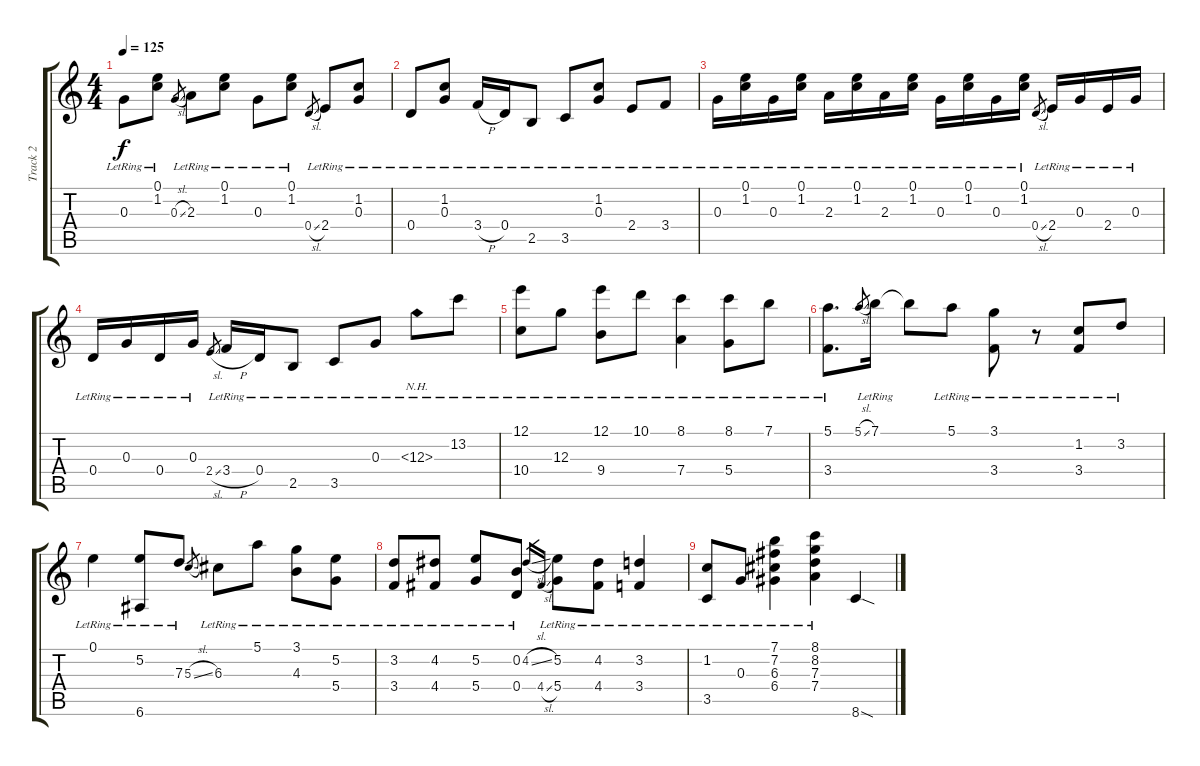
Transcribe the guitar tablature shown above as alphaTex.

\track ("Track 2" "Track 2") {instrument electricguitarjazz}
\staff {score tabs}
\tuning (E4 B3 G3 D3 A2 E2) {hide}
\ts (4 4)
\tempo 125
\clef g2
\ks c
0.3{lr}.8{dy f} (0.1{lr} 1.2{lr}).8 0.3{sl}.8{gr} 2.3{lr}.8 (0.1{lr} 1.2{lr}).8 0.3{lr}.8 (0.1{lr} 1.2{lr}).8 0.4{sl}.8{gr} 2.4{lr}.8 (1.2{lr} 0.3{lr}).8 |
0.4{lr}.8 (1.2{lr} 0.3{lr}).8 3.4{h lr}.16 0.4{lr}.16 2.5{lr}.8 3.5{lr}.8 (1.2{lr} 0.3{lr}).8 2.4{lr}.8 3.4{lr}.8 |
0.3{lr}.16 (0.1{lr} 1.2{lr}).16 0.3{lr}.16 (0.1{lr} 1.2{lr}).16 2.3{lr}.16 (0.1{lr} 1.2{lr}).16 2.3{lr}.16 (0.1{lr} 1.2{lr}).16 0.3{lr}.16 (0.1{lr} 1.2{lr}).16 0.3{lr}.16 (0.1{lr} 1.2{lr}).16 0.4{sl}.8{gr} 2.4{lr}.16 0.3{lr}.16 2.4{lr}.16 0.3{lr}.16 |
0.4{lr}.16 0.3{lr}.16 0.4{lr}.16 0.3{lr}.16 2.4{sl}.8{gr} 3.4{h lr}.16 0.4{lr}.16 2.5{lr}.8 3.5{lr}.8 0.3{lr}.8 12.3{nh lr}.8 13.2{lr}.8 |
(12.1{lr} 10.4{lr}).8 12.3{lr}.8 (12.1{lr} 9.4{lr}).8 10.1{lr}.8 (8.1 7.4{lr}).4 (8.1{lr} 5.4{lr}).8 7.1{lr}.8 |
(5.1{lr} 3.4{lr}).8{d} 5.1{sl}.8{gr} 7.1{lr}.16 7.1{t}.8 5.1{lr}.8 (3.1{lr} 3.4{lr}).8 r.8 (1.2{lr} 3.4{lr}).8 3.2{lr}.8 |
0.1{lr}.4 (5.2{lr} 6.6{lr}).8 7.3{lr}.8 5.3{sl}.8{gr} 6.3{lr}.8 5.1{lr}.8 (3.1{lr} 4.3{lr}).8 (5.2{lr} 5.4{lr}).8 |
(3.2{lr} 3.4{lr}).8 (4.2{lr} 4.4{lr}).8 (5.2{lr} 5.4{lr}).8 (0.2{lr} 0.4{lr}).8 4.2{sl}.16{gr} 4.4{sl}.16{gr} (5.2{lr} 5.4{lr}).8 (4.2{lr} 4.4{lr}).8 (3.2{lr} 3.4{lr}).4 |
(1.2{lr} 3.5{lr}).8 0.3{lr}.8 (7.1 7.2 6.3 6.4{lr}).4 (8.1 8.2 7.3 7.4{lr}).4 8.6{sod}.4
